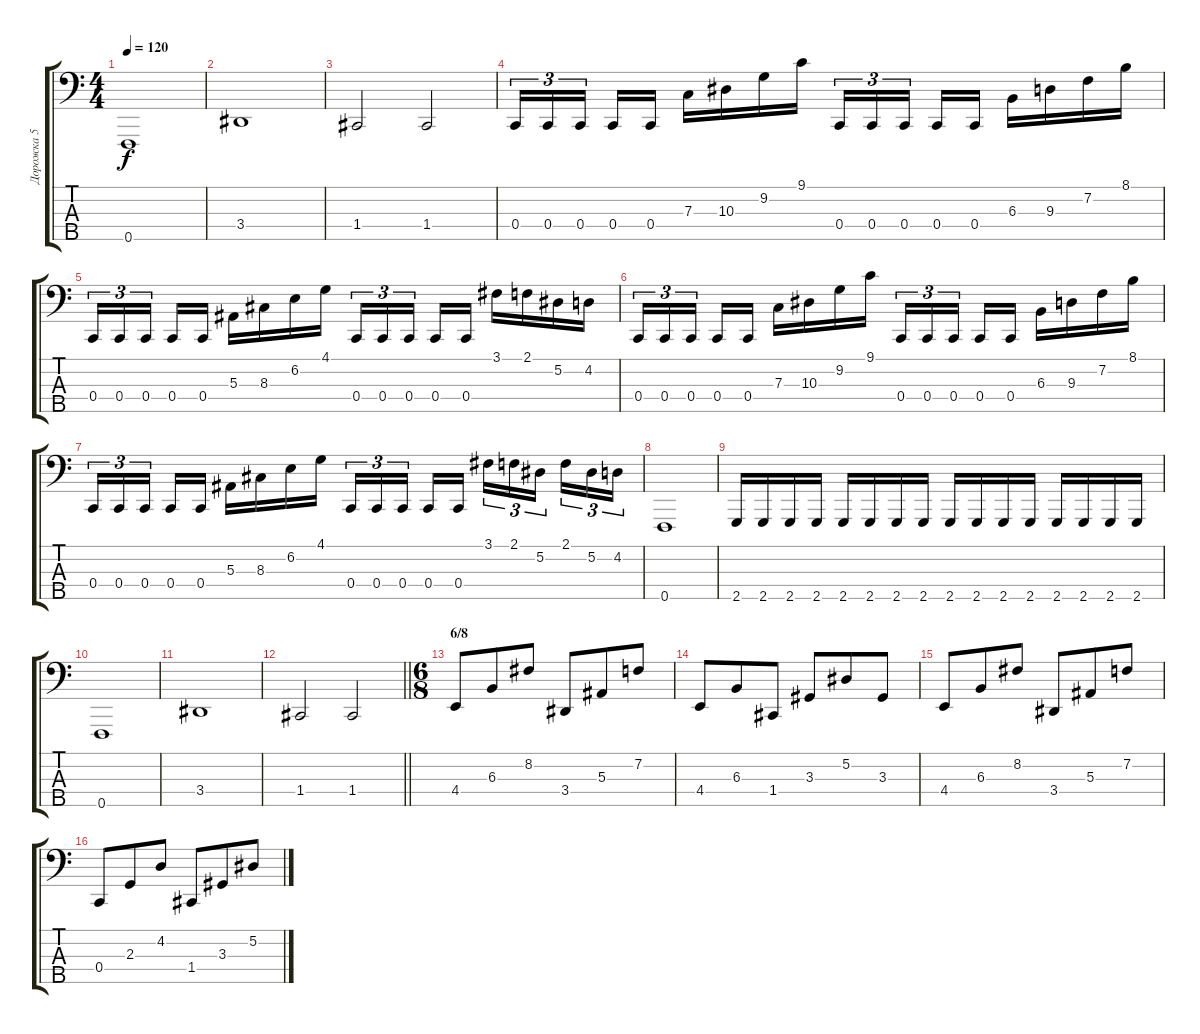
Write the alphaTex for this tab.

\track ("Дорожка 5" "Дорожка 5") {instrument fretlessbass}
\staff {score tabs}
\tuning (Eb2 Bb1 F1 C1 F0) {hide}
\ts (4 4)
\tempo 120
\clef f4
\ks c
0.5.1{dy f} |
3.4.1 |
1.4.2 1.4.2 |
0.4.16{tu (3 2)} 0.4.16{tu (3 2)} 0.4.16{tu (3 2)} 0.4.16 0.4.16 7.3.16 10.3.16 9.2.16 9.1.16 0.4.16{tu (3 2)} 0.4.16{tu (3 2)} 0.4.16{tu (3 2)} 0.4.16 0.4.16 6.3.16 9.3.16 7.2.16 8.1.16 |
0.4.16{tu (3 2)} 0.4.16{tu (3 2)} 0.4.16{tu (3 2)} 0.4.16 0.4.16 5.3.16 8.3.16 6.2.16 4.1.16 0.4.16{tu (3 2)} 0.4.16{tu (3 2)} 0.4.16{tu (3 2)} 0.4.16 0.4.16 3.1.16 2.1.16 5.2.16 4.2.16 |
0.4.16{tu (3 2)} 0.4.16{tu (3 2)} 0.4.16{tu (3 2)} 0.4.16 0.4.16 7.3.16 10.3.16 9.2.16 9.1.16 0.4.16{tu (3 2)} 0.4.16{tu (3 2)} 0.4.16{tu (3 2)} 0.4.16 0.4.16 6.3.16 9.3.16 7.2.16 8.1.16 |
0.4.16{tu (3 2)} 0.4.16{tu (3 2)} 0.4.16{tu (3 2)} 0.4.16 0.4.16 5.3.16 8.3.16 6.2.16 4.1.16 0.4.16{tu (3 2)} 0.4.16{tu (3 2)} 0.4.16{tu (3 2)} 0.4.16 0.4.16 3.1.16{tu (3 2)} 2.1.16{tu (3 2)} 5.2.16{tu (3 2)} 2.1.16{tu (3 2)} 5.2.16{tu (3 2)} 4.2.16{tu (3 2)} |
0.5.1 |
2.5.16 2.5.16 2.5.16 2.5.16 2.5.16 2.5.16 2.5.16 2.5.16 2.5.16 2.5.16 2.5.16 2.5.16 2.5.16 2.5.16 2.5.16 2.5.16 |
0.5.1 |
3.4.1 |
\barLineRight lightlight
1.4.2 1.4.2 |
\ts (6 8)
\section ("" "6/8")
4.4.8 6.3.8 8.2.8 3.4.8 5.3.8 7.2.8 |
4.4.8 6.3.8 1.4.8 3.3.8 5.2.8 3.3.8 |
4.4.8 6.3.8 8.2.8 3.4.8 5.3.8 7.2.8 |
0.4.8 2.3.8 4.2.8 1.4.8 3.3.8 5.2.8
